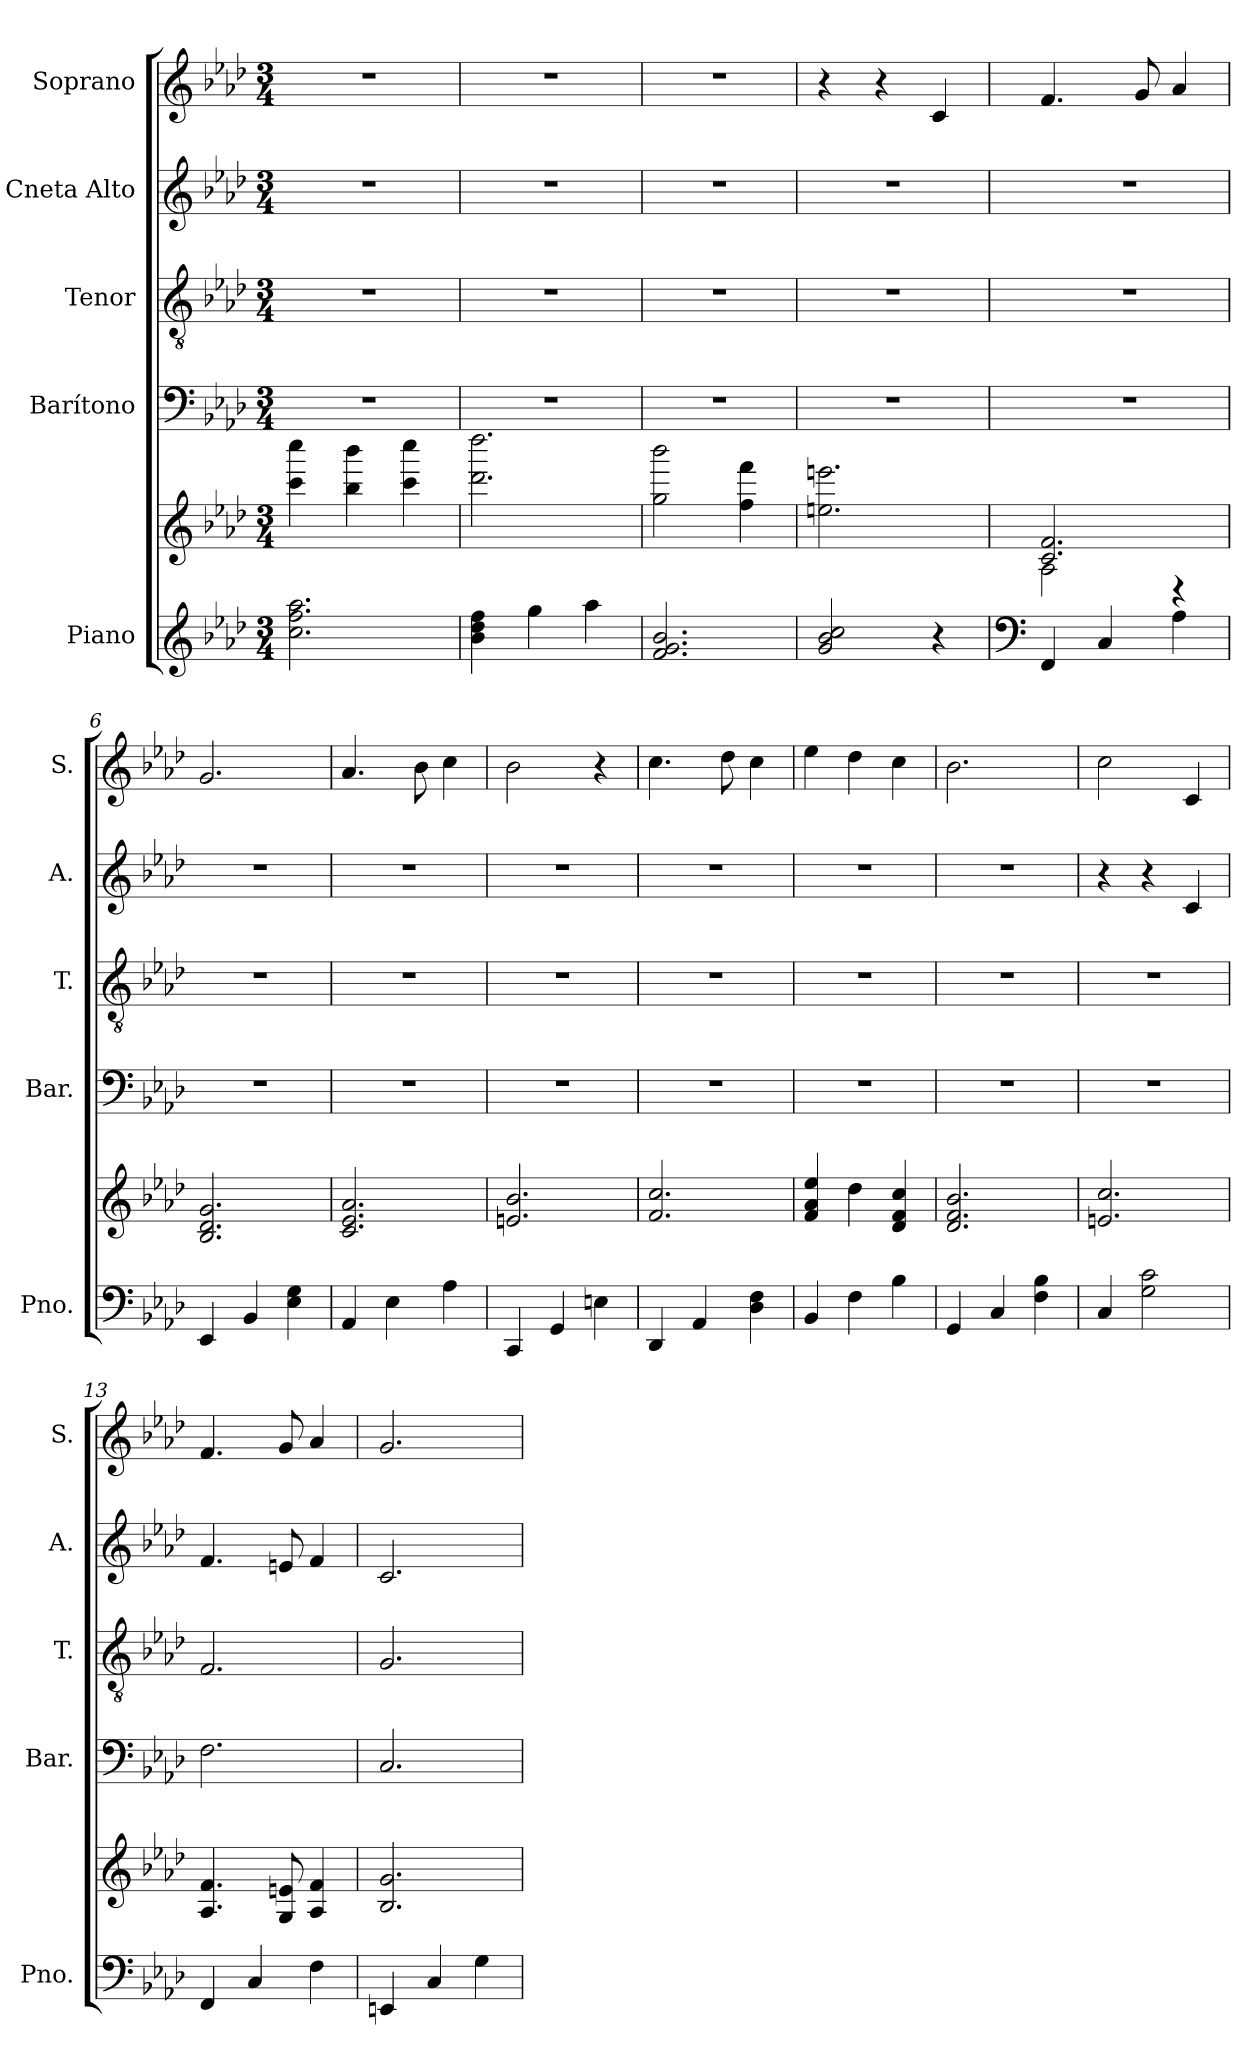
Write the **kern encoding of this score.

**kern	**kern	**kern	**kern	**kern	**kern
*part5	*part5	*part4	*part3	*part2	*part1
*staff6	*staff5	*staff4	*staff3	*staff2	*staff1
*I"Piano	*	*I"Barítono	*I"Tenor	*I"Cneta Alto	*I"Soprano
*I'Pno.	*	*I'Bar.	*I'T.	*I'A.	*I'S.
*clefG2	*clefG2	*clefF4	*clefGv2	*clefG2	*clefG2
*k[b-e-a-d-]	*k[b-e-a-d-]	*k[b-e-a-d-]	*k[b-e-a-d-]	*k[b-e-a-d-]	*k[b-e-a-d-]
*M3/4	*M3/4	*M3/4	*M3/4	*M3/4	*M3/4
*MM104	*MM104	*MM104	*MM104	*MM104	*MM104
=1	=1	=1	=1	=1	=1
2.cc\ 2.ff\ 2.aa-\	4ccc\ 4cccc\	2.r	2.r	2.r	2.r
.	4bb-\ 4bbb-\	.	.	.	.
.	4ccc\ 4cccc\	.	.	.	.
=2	=2	=2	=2	=2	=2
4b-\ 4dd-\ 4ff\	2.ddd-\ 2.dddd-\	2.r	2.r	2.r	2.r
4gg\	.	.	.	.	.
4aa-\	.	.	.	.	.
=3	=3	=3	=3	=3	=3
2.f/ 2.g/ 2.b-/	2gg\ 2bbb-\	2.r	2.r	2.r	2.r
.	4ff\ 4fff\	.	.	.	.
=4	=4	=4	=4	=4	=4
2g/ 2b-/ 2cc/	2.een\ 2.eeen\	2.r	2.r	2.r	4r
.	.	.	.	.	4r
4r	.	.	.	.	4c/
=5	=5	=5	=5	=5	=5
*clefF4	*	*	*	*	*
*	*^	*	*	*	*
4FF/	2.c/ 2.f/	2A-\	2.r	2.r	2.r	4.f/
4C/	.	.	.	.	.	.
.	.	.	.	.	.	8g/
4A-\	.	4r	.	.	.	4a-/
*	*v	*v	*	*	*	*
=6	=6	=6	=6	=6	=6
4EE-/	2.B-/ 2.d-/ 2.g/	2.r	2.r	2.r	2.g/
4BB-/	.	.	.	.	.
4E-\ 4G\	.	.	.	.	.
=7	=7	=7	=7	=7	=7
4AA-/	2.c/ 2.e-/ 2.a-/	2.r	2.r	2.r	4.a-/
4E-\	.	.	.	.	.
.	.	.	.	.	8b-\
4A-\	.	.	.	.	4cc\
=8	=8	=8	=8	=8	=8
4CC/	2.en/ 2.b-/	2.r	2.r	2.r	2b-\
4GG/	.	.	.	.	.
4En\	.	.	.	.	4r
=9	=9	=9	=9	=9	=9
4DD-/	2.f/ 2.cc/	2.r	2.r	2.r	4.cc\
4AA-/	.	.	.	.	.
.	.	.	.	.	8dd-\
4D-\ 4F\	.	.	.	.	4cc\
=10	=10	=10	=10	=10	=10
4BB-/	4f/ 4a-/ 4ee-/	2.r	2.r	2.r	4ee-\
4F\	4dd-\	.	.	.	4dd-\
4B-\	4d-/ 4f/ 4cc/	.	.	.	4cc\
=11	=11	=11	=11	=11	=11
4GG/	2.d-/ 2.f/ 2.b-/	2.r	2.r	2.r	2.b-\
4C/	.	.	.	.	.
4F\ 4B-\	.	.	.	.	.
=12	=12	=12	=12	=12	=12
4C/	2.en/ 2.cc/	2.r	2.r	4r	2cc\
2G\ 2c\	.	.	.	4r	.
.	.	.	.	4c/	4c/
=13	=13	=13	=13	=13	=13
4FF/	4.A-/ 4.f/	2.F\	2.F/	4.f/	4.f/
4C/	.	.	.	.	.
.	8G/ 8en/	.	.	8en/	8g/
4F\	4A-/ 4f/	.	.	4f/	4a-/
=14	=14	=14	=14	=14	=14
4EEn/	2.B-/ 2.g/	2.C/	2.G/	2.c/	2.g/
4C/	.	.	.	.	.
4G\	.	.	.	.	.
=	=	=	=	=	=
*-	*-	*-	*-	*-	*-
